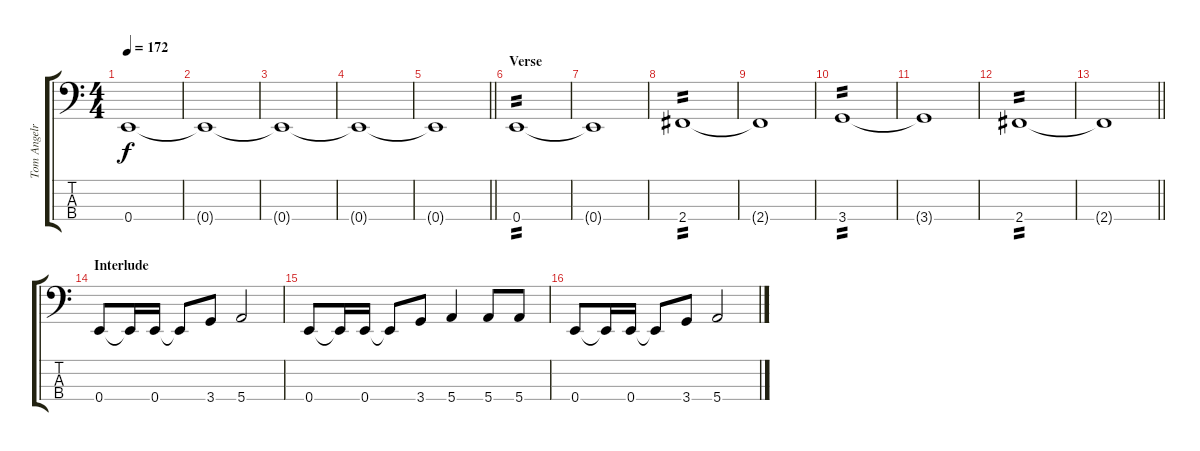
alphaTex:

\track ("Tom Angelripper" "Tom Angelr") {instrument electricbasspick}
\staff {score tabs}
\tuning (G2 D2 A1 E1) {hide}
\ts (4 4)
\tempo 172
\clef f4
\ks c
0.4{t}.1{dy f} |
0.4{t}.1 |
0.4{t}.1 |
0.4{t}.1 |
\barLineRight lightlight
0.4{t}.1 |
\section ("" "Verse")
0.4.1{tp 2} |
0.4{t}.1 |
2.4.1{tp 2} |
2.4{t}.1 |
3.4.1{tp 2} |
3.4{t}.1 |
2.4.1{tp 2} |
\barLineRight lightlight
2.4{t}.1 |
\section ("" "Interlude")
0.4.8 0.4{t}.16 0.4.16 0.4{t}.8 3.4.8 5.4.2 |
0.4.8 0.4{t}.16 0.4.16 0.4{t}.8 3.4.8 5.4.4 5.4.8 5.4.8 |
0.4.8 0.4{t}.16 0.4.16 0.4{t}.8 3.4.8 5.4.2
